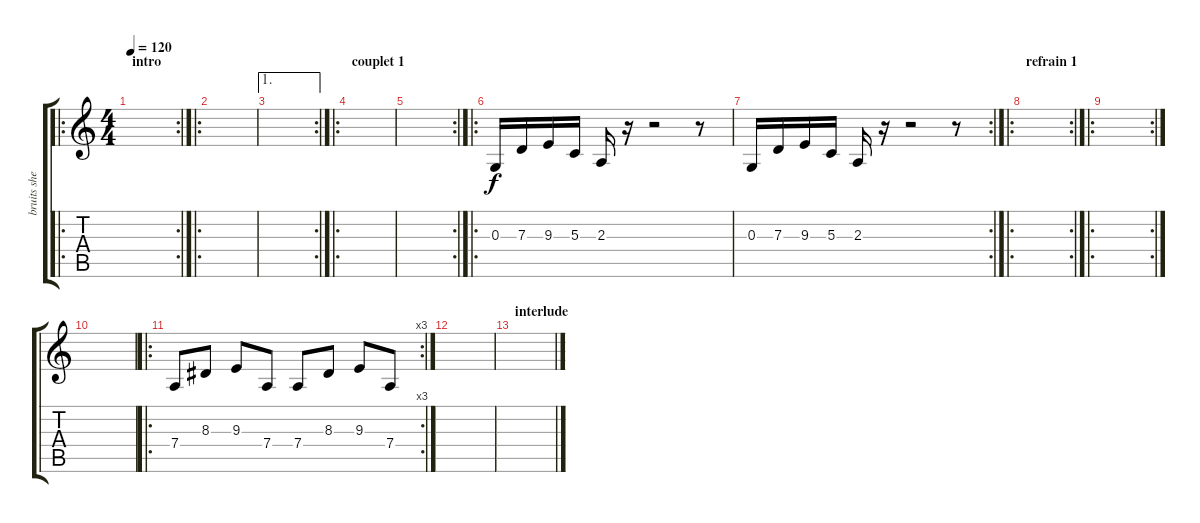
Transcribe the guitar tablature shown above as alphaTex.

\track ("bruits shelous" "bruits she") {instrument rockorgan}
\staff {score tabs}
\tuning (E4 B3 G3 D3 A2 E2) {hide}
\ro
\rc 2
\ts (4 4)
\section ("" "intro")
\tempo 120
\clef g2
\ks c
|
\ro
|
\ae 1
\rc 2
|
\ro
\section ("" "couplet 1")
|
\rc 2
|
\ro
0.3.16 7.3.16 9.3.16 5.3.16 2.3.16 r.16 r.2 r.8 |
\rc 2
0.3.16 7.3.16 9.3.16 5.3.16 2.3.16 r.16 r.2 r.8 |
\ro
\rc 2
\section ("" "refrain 1")
|
\ro
\rc 2
|
|
\ro
\rc 3
7.4.8 8.3.8 9.3.8 7.4.8 7.4.8 8.3.8 9.3.8 7.4.8 |
|
\section ("" "interlude")
